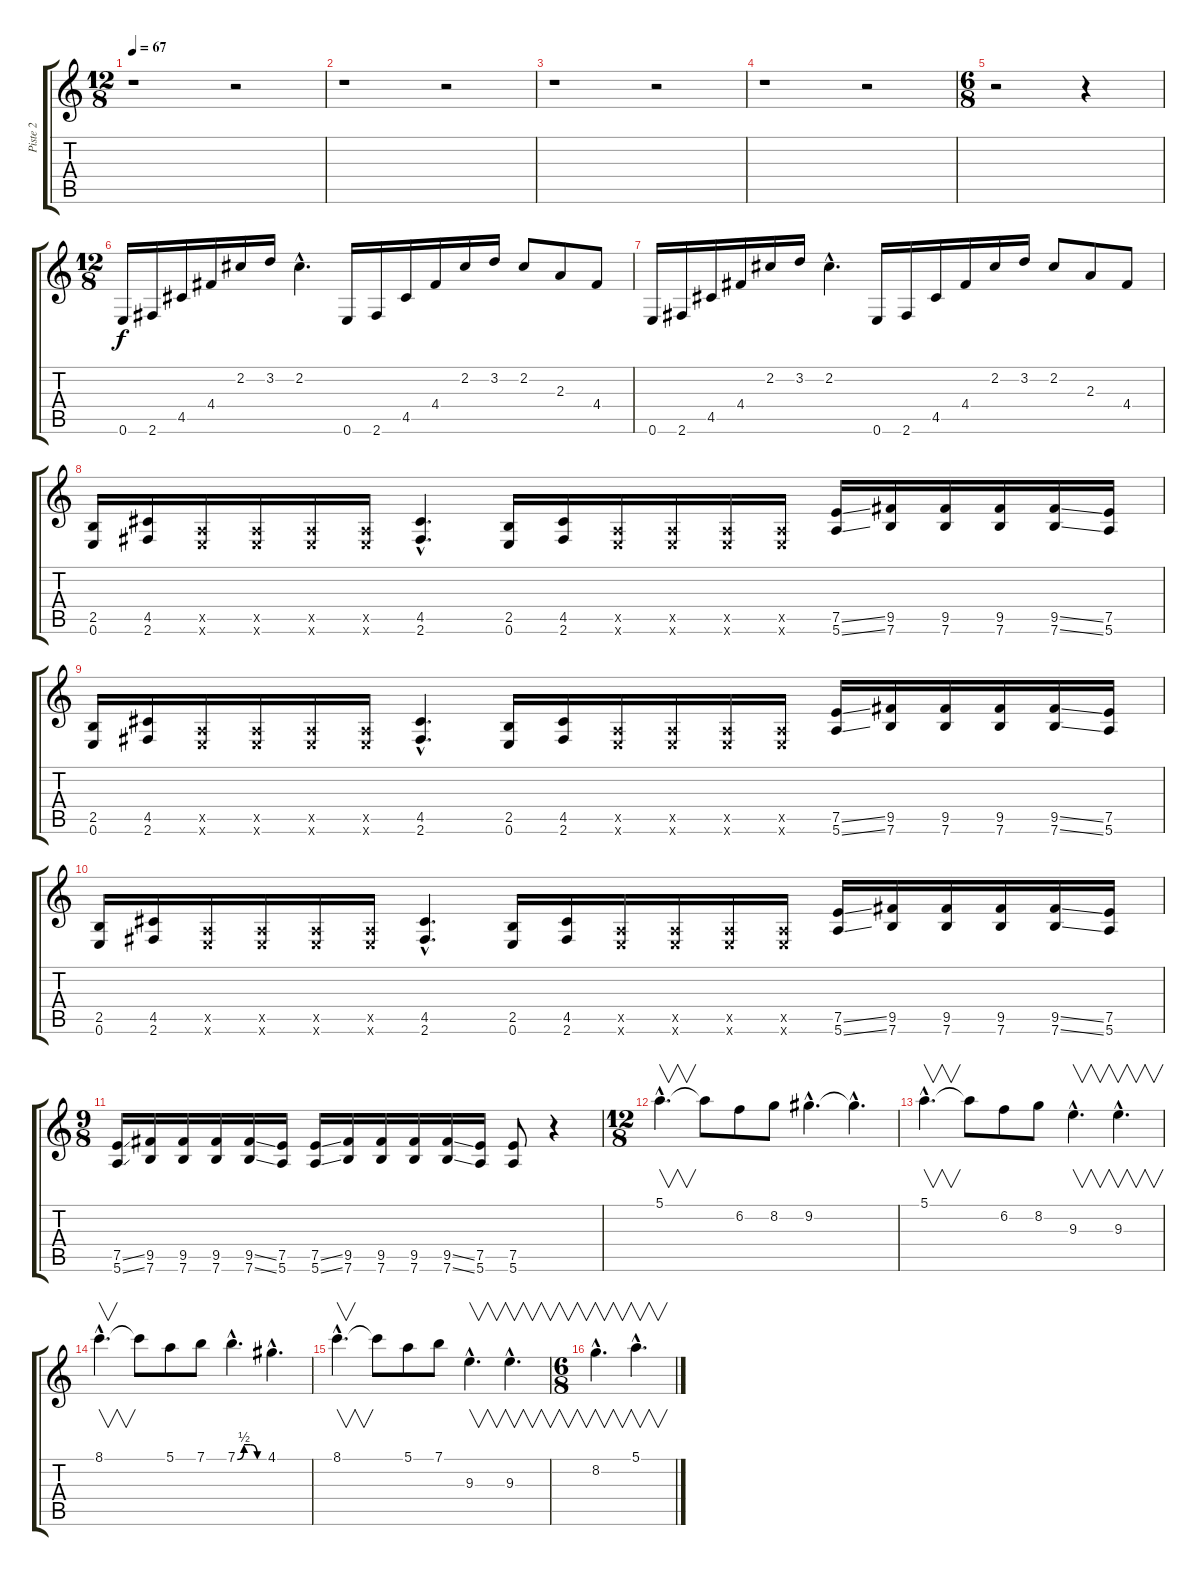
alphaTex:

\track ("Piste 2" "Piste 2") {instrument distortionguitar}
\staff {score tabs}
\tuning (E4 B3 G3 D3 A2 E2) {hide}
\ts (12 8)
\tempo 67
\clef g2
\ks c
r.1{dy f} r.2 |
r.1 r.2 |
r.1 r.2 |
r.1 r.2 |
\ts (6 8)
r.2 r.4 |
\ts (12 8)
0.6.16 2.6.16 4.5.16 4.4.16 2.2.16 3.2.16 2.2{hac}.4{d} 0.6.16 2.6.16 4.5.16 4.4.16 2.2.16 3.2.16 2.2.8 2.3.8 4.4.8 |
0.6.16 2.6.16 4.5.16 4.4.16 2.2.16 3.2.16 2.2{hac}.4{d} 0.6.16 2.6.16 4.5.16 4.4.16 2.2.16 3.2.16 2.2.8 2.3.8 4.4.8 |
(2.5 0.6).16 (4.5 2.6).16 (0.5{x} 0.6{x}).16 (0.5{x} 0.6{x}).16 (0.5{x} 0.6{x}).16 (0.5{x} 0.6{x}).16 (4.5{hac} 2.6{hac}).4{d} (2.5 0.6).16 (4.5 2.6).16 (0.5{x} 0.6{x}).16 (0.5{x} 0.6{x}).16 (0.5{x} 0.6{x}).16 (0.5{x} 0.6{x}).16 (7.5{ss} 5.6{ss}).16 (9.5 7.6).16 (9.5 7.6).16 (9.5 7.6).16 (9.5{ss} 7.6{ss}).16 (7.5 5.6).16 |
(2.5 0.6).16 (4.5 2.6).16 (0.5{x} 0.6{x}).16 (0.5{x} 0.6{x}).16 (0.5{x} 0.6{x}).16 (0.5{x} 0.6{x}).16 (4.5{hac} 2.6{hac}).4{d} (2.5 0.6).16 (4.5 2.6).16 (0.5{x} 0.6{x}).16 (0.5{x} 0.6{x}).16 (0.5{x} 0.6{x}).16 (0.5{x} 0.6{x}).16 (7.5{ss} 5.6{ss}).16 (9.5 7.6).16 (9.5 7.6).16 (9.5 7.6).16 (9.5{ss} 7.6{ss}).16 (7.5 5.6).16 |
(2.5 0.6).16 (4.5 2.6).16 (0.5{x} 0.6{x}).16 (0.5{x} 0.6{x}).16 (0.5{x} 0.6{x}).16 (0.5{x} 0.6{x}).16 (4.5{hac} 2.6{hac}).4{d} (2.5 0.6).16 (4.5 2.6).16 (0.5{x} 0.6{x}).16 (0.5{x} 0.6{x}).16 (0.5{x} 0.6{x}).16 (0.5{x} 0.6{x}).16 (7.5{ss} 5.6{ss}).16 (9.5 7.6).16 (9.5 7.6).16 (9.5 7.6).16 (9.5{ss} 7.6{ss}).16 (7.5 5.6).16 |
\ts (9 8)
(7.5{ss} 5.6{ss}).16 (9.5 7.6).16 (9.5 7.6).16 (9.5 7.6).16 (9.5{ss} 7.6{ss}).16 (7.5 5.6).16 (7.5{ss} 5.6{ss}).16 (9.5 7.6).16 (9.5 7.6).16 (9.5 7.6).16 (9.5{ss} 7.6{ss}).16 (7.5 5.6).16 (7.5 5.6).8 r.4 |
\ts (12 8)
5.1{hac}.4{v d} 5.1{t}.8 6.2.8 8.2.8 9.2{hac}.4{d} 9.2{hac t}.4{d} |
5.1{hac}.4{v d} 5.1{t}.8 6.2.8 8.2.8 9.3{hac}.4{v d} 9.3{hac}.4{v d} |
8.1{hac}.4{v d} 8.1{t}.8 5.1.8 7.1.8 7.1{be (custom 0 0 15 2 30 2 45 0 60 0) hac}.4{d} 4.1{hac}.4{d} |
8.1{hac}.4{v d} 8.1{t}.8 5.1.8 7.1.8 9.3{hac}.4{v d} 9.3{hac}.4{v d} |
\ts (6 8)
8.2{hac}.4{v d} 5.1{hac}.4{v d}
